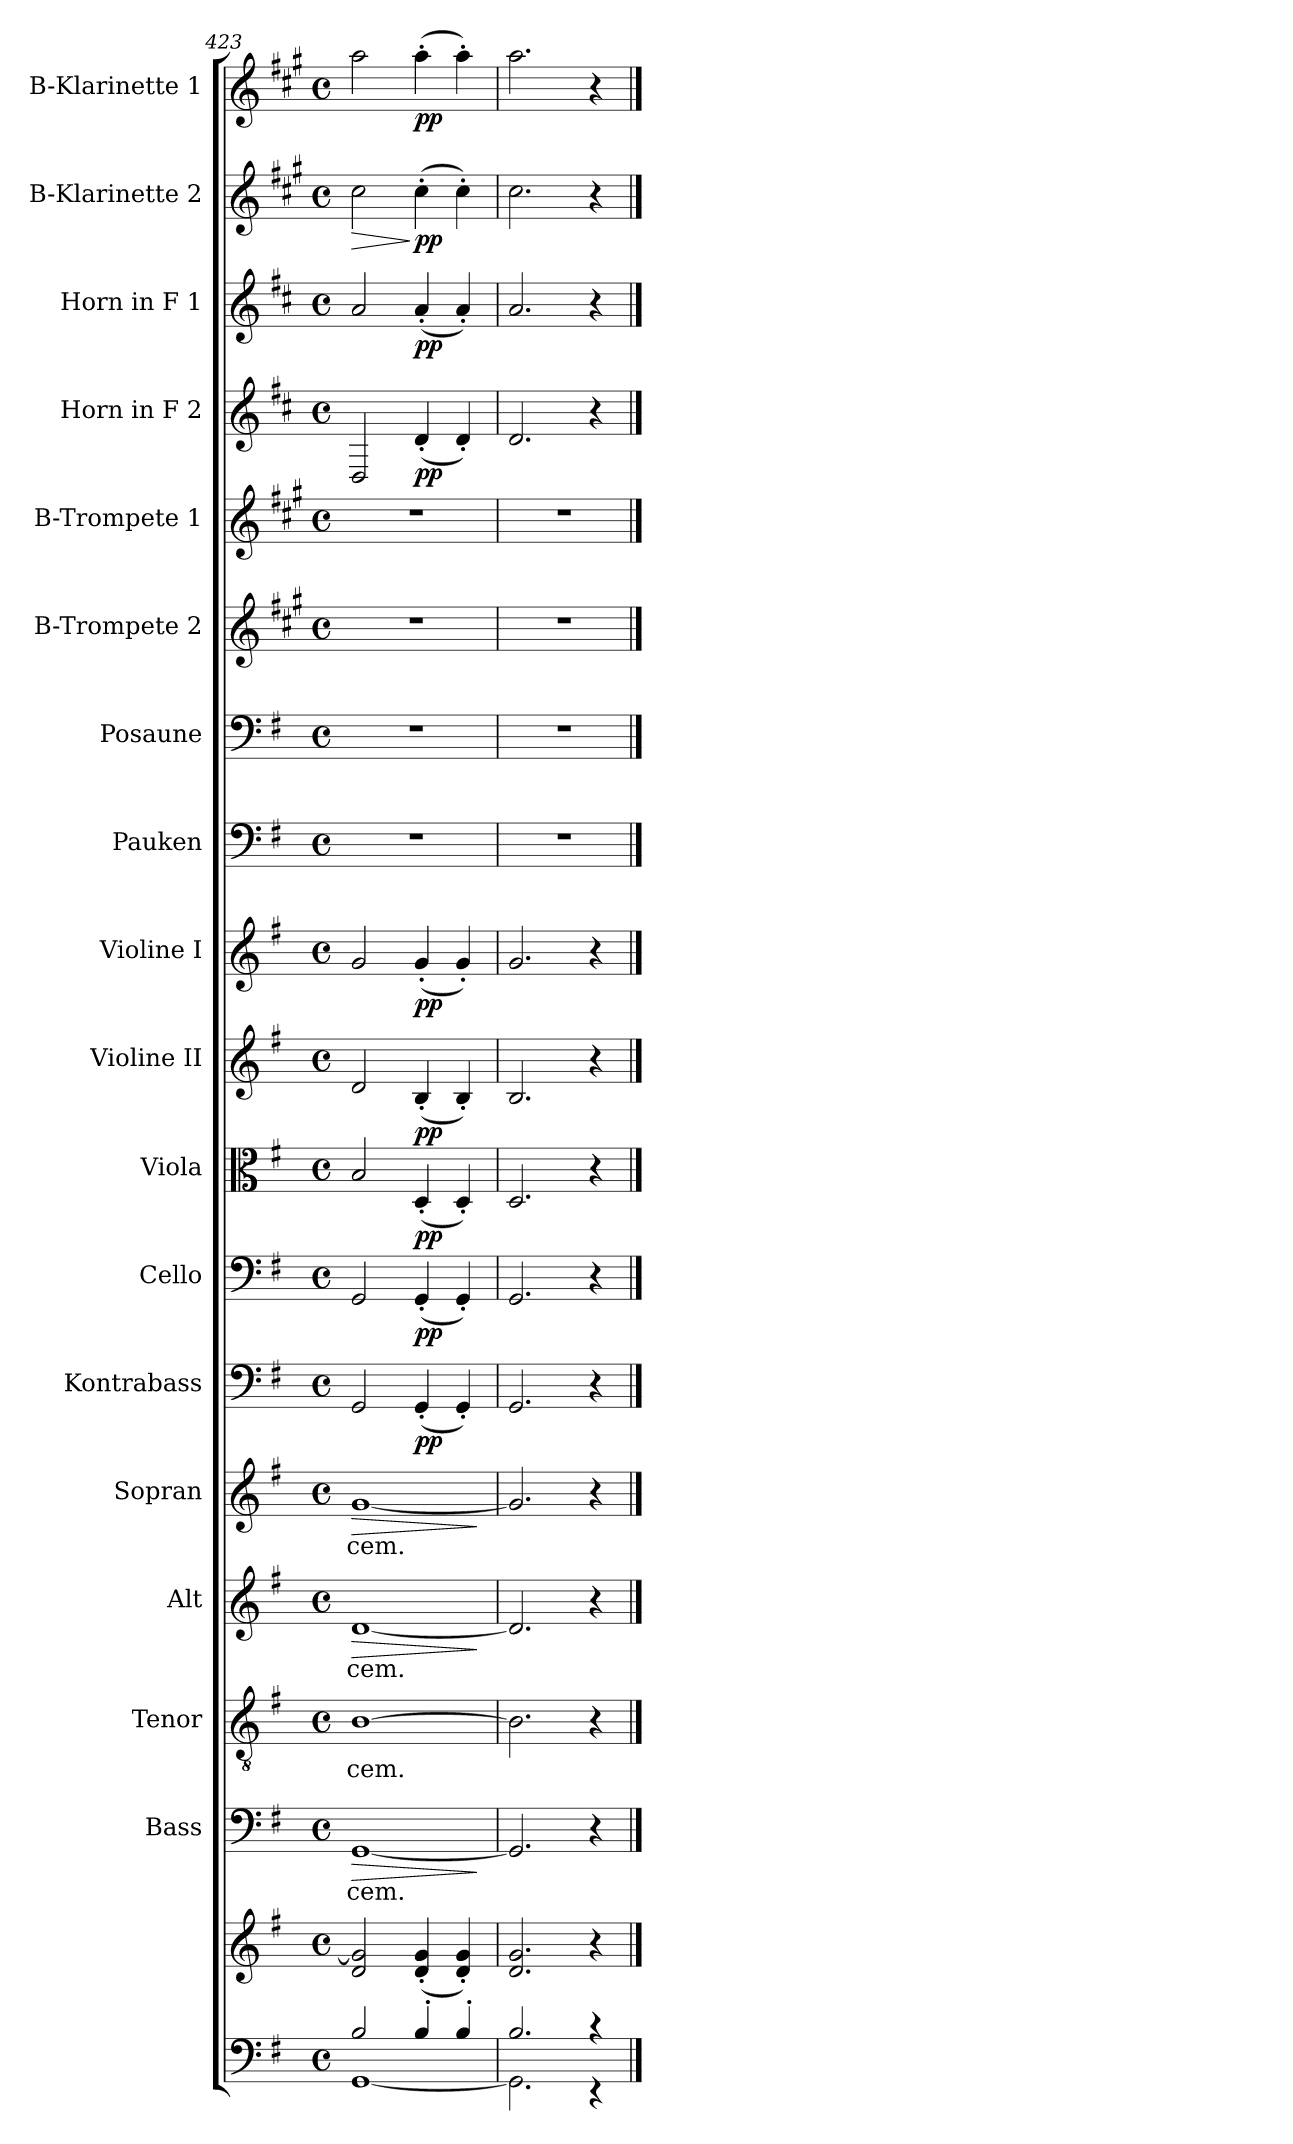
**kern	**kern	**kern	**text	**dynam	**kern	**text	**kern	**text	**dynam	**kern	**text	**dynam	**kern	**dynam	**kern	**dynam	**kern	**dynam	**kern	**dynam	**kern	**dynam	**kern	**kern	**kern	**kern	**kern	**dynam	**kern	**dynam	**kern	**dynam	**kern	**dynam
*part18	*part18	*part17	*part17	*part17	*part16	*part16	*part15	*part15	*part15	*part14	*part14	*part14	*part13	*part13	*part12	*part12	*part11	*part11	*part10	*part10	*part9	*part9	*part8	*part7	*part6	*part5	*part4	*part4	*part3	*part3	*part2	*part2	*part1	*part1
*staff19	*staff18	*staff17	*staff17	*staff17	*staff16	*staff16	*staff15	*staff15	*staff15	*staff14	*staff14	*staff14	*staff13	*staff13	*staff12	*staff12	*staff11	*staff11	*staff10	*staff10	*staff9	*staff9	*staff8	*staff7	*staff6	*staff5	*staff4	*staff4	*staff3	*staff3	*staff2	*staff2	*staff1	*staff1
*	*	*I"Bass	*	*	*I"Tenor	*	*I"Alt	*	*	*I"Sopran	*	*	*I"Kontrabass	*	*I"Cello	*	*I"Viola	*	*I"Violine II	*	*I"Violine I	*	*I"Pauken	*I"Posaune	*I"B-Trompete 2	*I"B-Trompete 1	*I"Horn in F 2	*	*I"Horn in F 1	*	*I"B-Klarinette 2	*	*I"B-Klarinette 1	*
*	*	*I'B.	*	*	*I'T.	*	*I'A.	*	*	*I'S.	*	*	*I'Kb.	*	*	*	*I'Vla.	*	*I'Vl. II	*	*I'Vl. I	*	*I'Pk.	*I'Pos.	*I'B Trp. 2	*I'B Trp. 1	*	*	*	*	*I'B Kl. 2	*	*I'B Kl. 1	*
*clefF4	*clefG2	*clefF4	*	*	*clefGv2	*	*clefG2	*	*	*clefG2	*	*	*clefF4	*	*clefF4	*	*clefC3	*	*clefG2	*	*clefG2	*	*clefF4	*clefF4	*clefG2	*clefG2	*clefG2	*	*clefG2	*	*clefG2	*	*clefG2	*
*	*	*	*	*	*	*	*	*	*	*	*	*	*ITrd7c12	*	*	*	*	*	*	*	*	*	*	*	*ITrd1c2	*ITrd1c2	*ITrd4c7	*	*ITrd4c7	*	*ITrd1c2	*	*ITrd1c2	*
*k[f#]	*k[f#]	*k[f#]	*	*	*k[f#]	*	*k[f#]	*	*	*k[f#]	*	*	*k[f#]	*	*k[f#]	*	*k[f#]	*	*k[f#]	*	*k[f#]	*	*k[f#]	*k[f#]	*k[f#]	*k[f#]	*k[f#]	*	*k[f#]	*	*k[f#]	*	*k[f#]	*
*G:	*G:	*G:	*	*	*G:	*	*G:	*	*	*G:	*	*	*G:	*	*G:	*	*G:	*	*G:	*	*G:	*	*G:	*G:	*G:	*G:	*G:	*	*G:	*	*G:	*	*G:	*
*M4/4	*M4/4	*M4/4	*	*	*M4/4	*	*M4/4	*	*	*M4/4	*	*	*M4/4	*	*M4/4	*	*M4/4	*	*M4/4	*	*M4/4	*	*M4/4	*M4/4	*M4/4	*M4/4	*M4/4	*	*M4/4	*	*M4/4	*	*M4/4	*
*met(c)	*met(c)	*met(c)	*	*	*met(c)	*	*met(c)	*	*	*met(c)	*	*	*met(c)	*	*met(c)	*	*met(c)	*	*met(c)	*	*met(c)	*	*met(c)	*met(c)	*met(c)	*met(c)	*met(c)	*	*met(c)	*	*met(c)	*	*met(c)	*
=423	=423	=423	=423	=423	=423	=423	=423	=423	=423	=423	=423	=423	=423	=423	=423	=423	=423	=423	=423	=423	=423	=423	=423	=423	=423	=423	=423	=423	=423	=423	=423	=423	=423	=423
*^	*	*	*	*	*	*	*	*	*	*	*	*	*	*	*	*	*	*	*	*	*	*	*	*	*	*	*	*	*	*	*	*	*	*
!	!	!	!	!LO:LY:b	!LO:HP:b	!	!LO:LY:b	!	!LO:LY:b	!LO:HP:b	!	!LO:LY:b	!LO:HP:b	!	!	!	!	!	!	!	!	!	!	!	!	!	!	!	!	!	!	!	!LO:HP:b	!	!
2B/	[<1GG	2d/ 2g/]	[1GG	-cem.	>	[1B	-cem.	[1d	-cem.	>	[1g	-cem.	>	2GGG/	.	2GG/	.	2B/	.	2d/	.	2g/	.	1r	1r	1r	1r	2GG/	.	2d/	.	2b\	>	2gg\	.
!	!	!	!	!	!	!	!	!	!	!	!	!	!	!	!LO:DY:b	!	!LO:DY:b	!	!LO:DY:b	!	!LO:DY:b	!	!LO:DY:b	!	!	!	!	!	!LO:DY:b	!	!LO:DY:b	!	!LO:DY:n=1:b	!	!LO:DY:b
4B'</	.	(<4d/'< 4g/'<	.	.	.	.	.	.	.	.	.	.	.	(<4GGG'</	pp	(<4GG'</	pp	(<4D'</	pp	(<4B'</	pp	(<4g'</	pp	.	.	.	.	(<4G'</	pp	(<4d'</	pp	(>4b'>\	] pp	(>4gg'>\	pp
4B'</	.	4d/'< 4g/'<)	.	.	.	.	.	.	.	.	.	.	.	4GGG'</)	.	4GG'</)	.	4D'</)	.	4B'</)	.	4g'</)	.	.	.	.	.	4G'</)	.	4d'</)	.	4b'>\)	.	4gg'>\)	.
*v	*v	*	*	*	*	*	*	*	*	*	*	*	*	*	*	*	*	*	*	*	*	*	*	*	*	*	*	*	*	*	*	*	*	*	*
.	.	.	.	]	.	.	.	.	]	.	.	]	.	.	.	.	.	.	.	.	.	.	.	.	.	.	.	.	.	.	.	.	.	.
=424	=424	=424	=424	=424	=424	=424	=424	=424	=424	=424	=424	=424	=424	=424	=424	=424	=424	=424	=424	=424	=424	=424	=424	=424	=424	=424	=424	=424	=424	=424	=424	=424	=424	=424
*^	*	*	*	*	*	*	*	*	*	*	*	*	*	*	*	*	*	*	*	*	*	*	*	*	*	*	*	*	*	*	*	*	*	*
2.B/	2.GG\]	2.d/ 2.g/	2.GG/]	.	.	2.B\]	.	2.d/]	.	.	2.g/]	.	.	2.GGG/	.	2.GG/	.	2.D/	.	2.B/	.	2.g/	.	1r	1r	1r	1r	2.G/	.	2.d/	.	2.b\	.	2.gg\	.
4r	4r	4r	4r	.	.	4r	.	4r	.	.	4r	.	.	4r	.	4r	.	4r	.	4r	.	4r	.	.	.	.	.	4r	.	4r	.	4r	.	4r	.
*v	*v	*	*	*	*	*	*	*	*	*	*	*	*	*	*	*	*	*	*	*	*	*	*	*	*	*	*	*	*	*	*	*	*	*	*
==	==	==	==	==	==	==	==	==	==	==	==	==	==	==	==	==	==	==	==	==	==	==	==	==	==	==	==	==	==	==	==	==	==	==
*-	*-	*-	*-	*-	*-	*-	*-	*-	*-	*-	*-	*-	*-	*-	*-	*-	*-	*-	*-	*-	*-	*-	*-	*-	*-	*-	*-	*-	*-	*-	*-	*-	*-	*-
